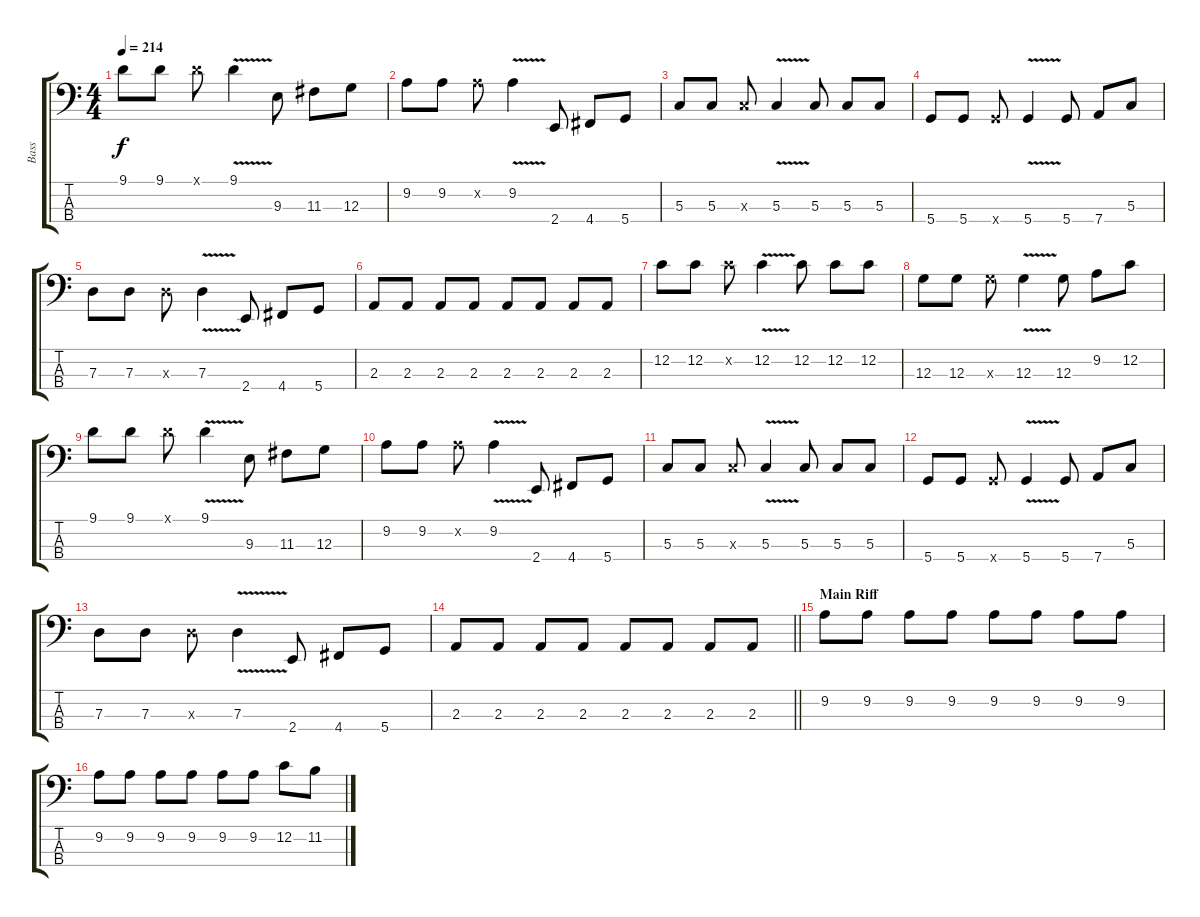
\track ("Bass" "Bass") {instrument electricbasspick}
\staff {score tabs}
\tuning (F2 C2 G1 D1) {hide}
\ts (4 4)
\tempo 214
\clef f4
\ks c
9.1.8{dy f} 9.1.8 9.1{x}.8 9.1{v}.4 9.3.8 11.3.8 12.3.8 |
9.2.8 9.2.8 9.2{x}.8 9.2{v}.4 2.4.8 4.4.8 5.4.8 |
5.3.8 5.3.8 5.3{x}.8 5.3{v}.4 5.3.8 5.3.8 5.3.8 |
5.4.8 5.4.8 5.4{x}.8 5.4{v}.4 5.4.8 7.4.8 5.3.8 |
7.3.8 7.3.8 7.3{x}.8 7.3{v}.4 2.4.8 4.4.8 5.4.8 |
2.3.8 2.3.8 2.3.8 2.3.8 2.3.8 2.3.8 2.3.8 2.3.8 |
12.2.8 12.2.8 12.2{x}.8 12.2{v}.4 12.2.8 12.2.8 12.2.8 |
12.3.8 12.3.8 12.3{x}.8 12.3{v}.4 12.3.8 9.2.8 12.2.8 |
9.1.8 9.1.8 9.1{x}.8 9.1{v}.4 9.3.8 11.3.8 12.3.8 |
9.2.8 9.2.8 9.2{x}.8 9.2{v}.4 2.4.8 4.4.8 5.4.8 |
5.3.8 5.3.8 5.3{x}.8 5.3{v}.4 5.3.8 5.3.8 5.3.8 |
5.4.8 5.4.8 5.4{x}.8 5.4{v}.4 5.4.8 7.4.8 5.3.8 |
7.3.8 7.3.8 7.3{x}.8 7.3{v}.4 2.4.8 4.4.8 5.4.8 |
\barLineRight lightlight
2.3.8 2.3.8 2.3.8 2.3.8 2.3.8 2.3.8 2.3.8 2.3.8 |
\section ("" "Main Riff")
9.2.8 9.2.8 9.2.8 9.2.8 9.2.8 9.2.8 9.2.8 9.2.8 |
9.2.8 9.2.8 9.2.8 9.2.8 9.2.8 9.2.8 12.2.8 11.2.8
